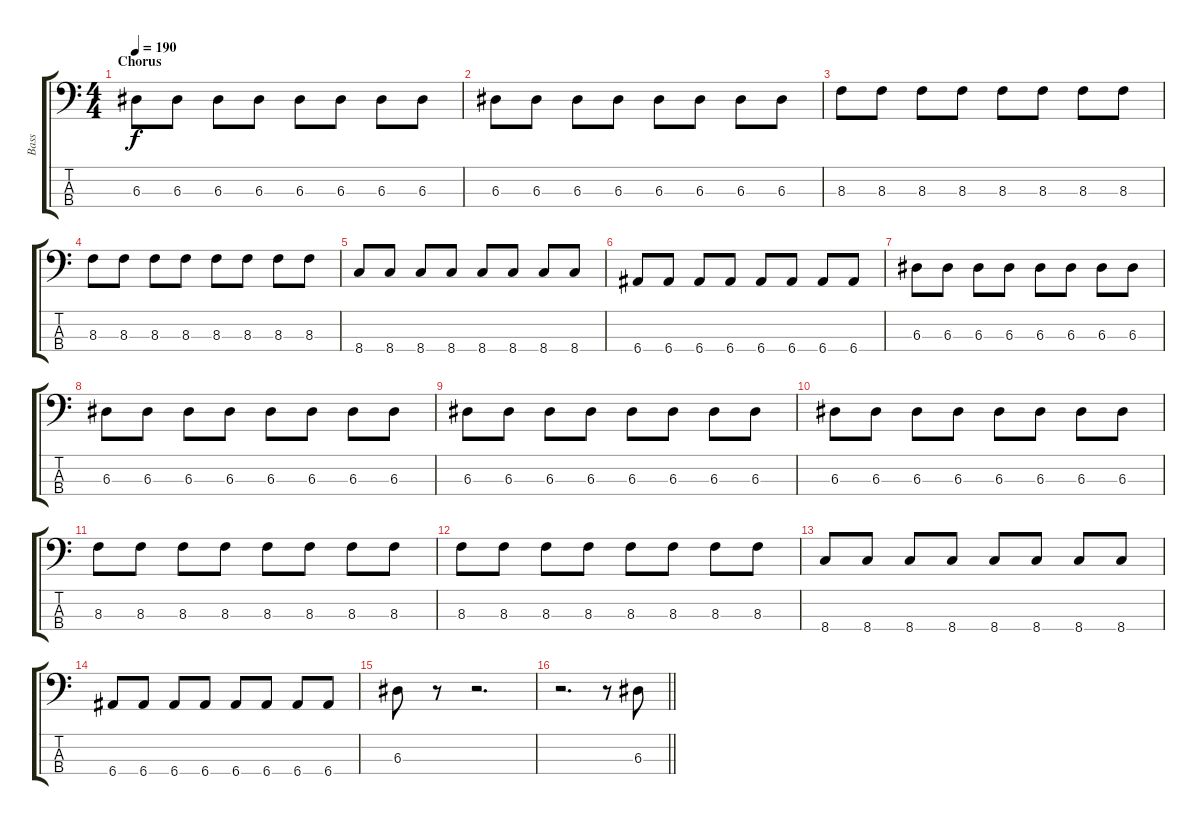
\track ("Bass" "Bass") {instrument electricbassfinger}
\staff {score tabs}
\tuning (G2 D2 A1 E1) {hide}
\ts (4 4)
\section ("" "Chorus")
\tempo 190
\clef f4
\ks c
6.3.8{dy f} 6.3.8 6.3.8 6.3.8 6.3.8 6.3.8 6.3.8 6.3.8 |
6.3.8 6.3.8 6.3.8 6.3.8 6.3.8 6.3.8 6.3.8 6.3.8 |
8.3.8 8.3.8 8.3.8 8.3.8 8.3.8 8.3.8 8.3.8 8.3.8 |
8.3.8 8.3.8 8.3.8 8.3.8 8.3.8 8.3.8 8.3.8 8.3.8 |
8.4.8 8.4.8 8.4.8 8.4.8 8.4.8 8.4.8 8.4.8 8.4.8 |
6.4.8 6.4.8 6.4.8 6.4.8 6.4.8 6.4.8 6.4.8 6.4.8 |
6.3.8 6.3.8 6.3.8 6.3.8 6.3.8 6.3.8 6.3.8 6.3.8 |
6.3.8 6.3.8 6.3.8 6.3.8 6.3.8 6.3.8 6.3.8 6.3.8 |
6.3.8 6.3.8 6.3.8 6.3.8 6.3.8 6.3.8 6.3.8 6.3.8 |
6.3.8 6.3.8 6.3.8 6.3.8 6.3.8 6.3.8 6.3.8 6.3.8 |
8.3.8 8.3.8 8.3.8 8.3.8 8.3.8 8.3.8 8.3.8 8.3.8 |
8.3.8 8.3.8 8.3.8 8.3.8 8.3.8 8.3.8 8.3.8 8.3.8 |
8.4.8 8.4.8 8.4.8 8.4.8 8.4.8 8.4.8 8.4.8 8.4.8 |
6.4.8 6.4.8 6.4.8 6.4.8 6.4.8 6.4.8 6.4.8 6.4.8 |
6.3.8 r.8 r.2{d} |
\barLineRight lightlight
r.2{d} r.8 6.3.8
